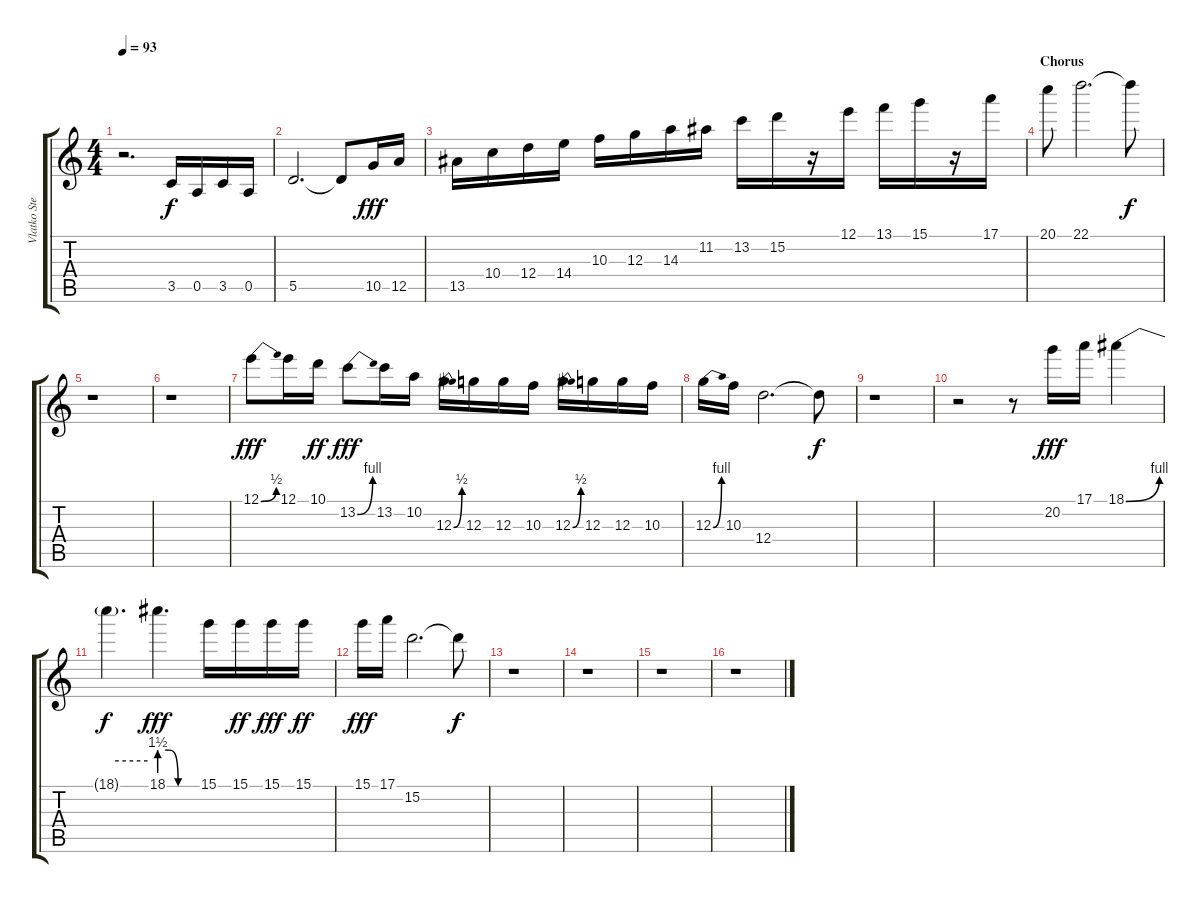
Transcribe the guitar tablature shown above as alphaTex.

\track ("Vlatko Stefanovski" "Vlatko Ste") {instrument overdrivenguitar}
\staff {score tabs}
\tuning (E4 B3 G3 D3 A2 E2) {hide}
\ts (4 4)
\tempo 93
\clef g2
\ks c
r.2{d dy f} 3.5.16 0.5.16 3.5.16 0.5.16 |
5.5.2{d} 5.5{t}.8 10.5.16{dy fff} 12.5.16 |
13.5.16 10.4.16 12.4.16 14.4.16 10.3.16 12.3.16 14.3.16 11.2.16 13.2.16 15.2.16 r.16 12.1.16 13.1.16 15.1.16 r.16 17.1.16 |
\section ("" "Chorus")
20.1.8 22.1.2{d} 22.1{t}.8{dy f} |
r.1 |
r.1 |
12.1{be (bend 0 0 60 2)}.8{dy fff} 12.1.16 10.1.16{dy ff} 13.2{be (bend 0 0 60 4)}.8{dy fff} 13.2.16 10.2.16 12.3{be (bend 0 0 60 2)}.16 12.3.16 12.3.16 10.3.16 12.3{be (bend 0 0 60 2)}.16 12.3.16 12.3.16 10.3.16 |
12.3{be (bend 0 0 60 4)}.16 10.3.16 12.4.2{d} 12.4{t}.8{dy f} |
r.1 |
r.2 r.8 20.2.16{dy fff} 17.1.16 18.1{be (bend 0 0 60 4)}.4 |
18.1{be (hold 0 4 60 4) t}.4{d dy f} 18.1{be (custom 0 6 15 6 30 0 60 0)}.4{d dy fff} 15.1.16 15.1.16{dy ff} 15.1.16{dy fff} 15.1.16{dy ff} |
15.1.16{dy fff} 17.1.16 15.2.2{d} 15.2{t}.8{dy f} |
r.1 |
r.1 |
r.1 |
r.1
